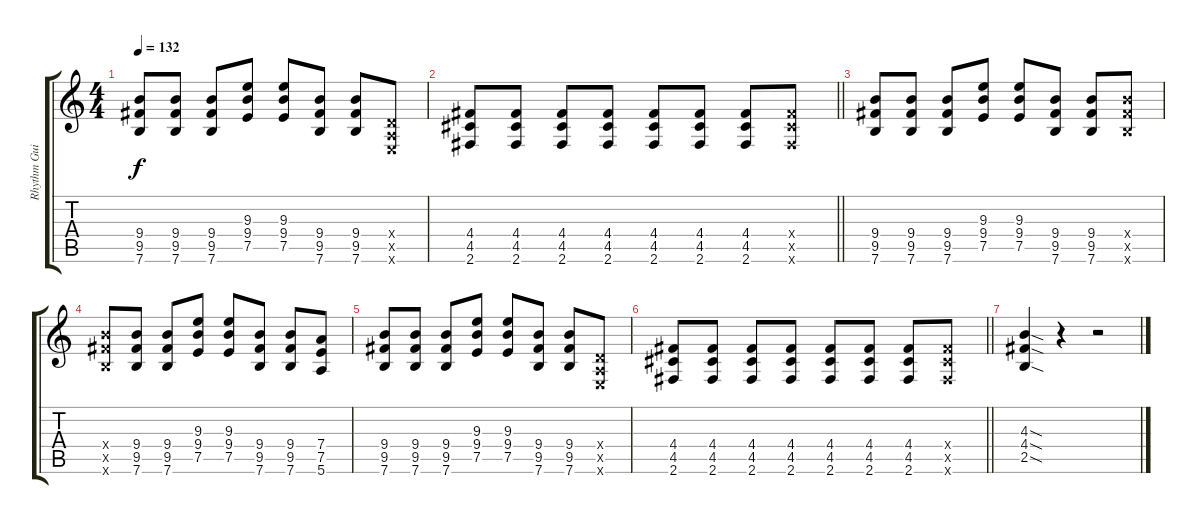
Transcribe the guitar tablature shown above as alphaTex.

\track ("Rhythm Guitar I" "Rhythm Gui") {instrument distortionguitar}
\staff {score tabs}
\tuning (E4 B3 G3 D3 A2 E2) {hide}
\ts (4 4)
\tempo 132
\clef g2
\ks c
(9.4 9.5 7.6).8{dy f} (9.4 9.5 7.6).8 (9.4 9.5 7.6).8 (9.3 9.4 7.5).8 (9.3 9.4 7.5).8 (9.4 9.5 7.6).8 (9.4 9.5 7.6).8 (0.4{x} 0.5{x} 0.6{x}).8 |
\barLineRight lightlight
(4.4 4.5 2.6).8 (4.4 4.5 2.6).8 (4.4 4.5 2.6).8 (4.4 4.5 2.6).8 (4.4 4.5 2.6).8 (4.4 4.5 2.6).8 (4.4 4.5 2.6).8 (4.4{x} 4.5{x} 2.6{x}).8 |
(9.4 9.5 7.6).8 (9.4 9.5 7.6).8 (9.4 9.5 7.6).8 (9.3 9.4 7.5).8 (9.3 9.4 7.5).8 (9.4 9.5 7.6).8 (9.4 9.5 7.6).8 (9.4{x} 9.5{x} 7.6{x}).8 |
(9.4{x} 9.5{x} 7.6{x}).8 (9.4 9.5 7.6).8 (9.4 9.5 7.6).8 (9.3 9.4 7.5).8 (9.3 9.4 7.5).8 (9.4 9.5 7.6).8 (9.4 9.5 7.6).8 (7.4 7.5 5.6).8 |
(9.4 9.5 7.6).8 (9.4 9.5 7.6).8 (9.4 9.5 7.6).8 (9.3 9.4 7.5).8 (9.3 9.4 7.5).8 (9.4 9.5 7.6).8 (9.4 9.5 7.6).8 (0.4{x} 0.5{x} 0.6{x}).8 |
\barLineRight lightlight
(4.4 4.5 2.6).8 (4.4 4.5 2.6).8 (4.4 4.5 2.6).8 (4.4 4.5 2.6).8 (4.4 4.5 2.6).8 (4.4 4.5 2.6).8 (4.4 4.5 2.6).8 (4.4{x} 4.5{x} 2.6{x}).8 |
(4.3{sod} 4.4{sod} 2.5{sod}).4 r.4 r.2
